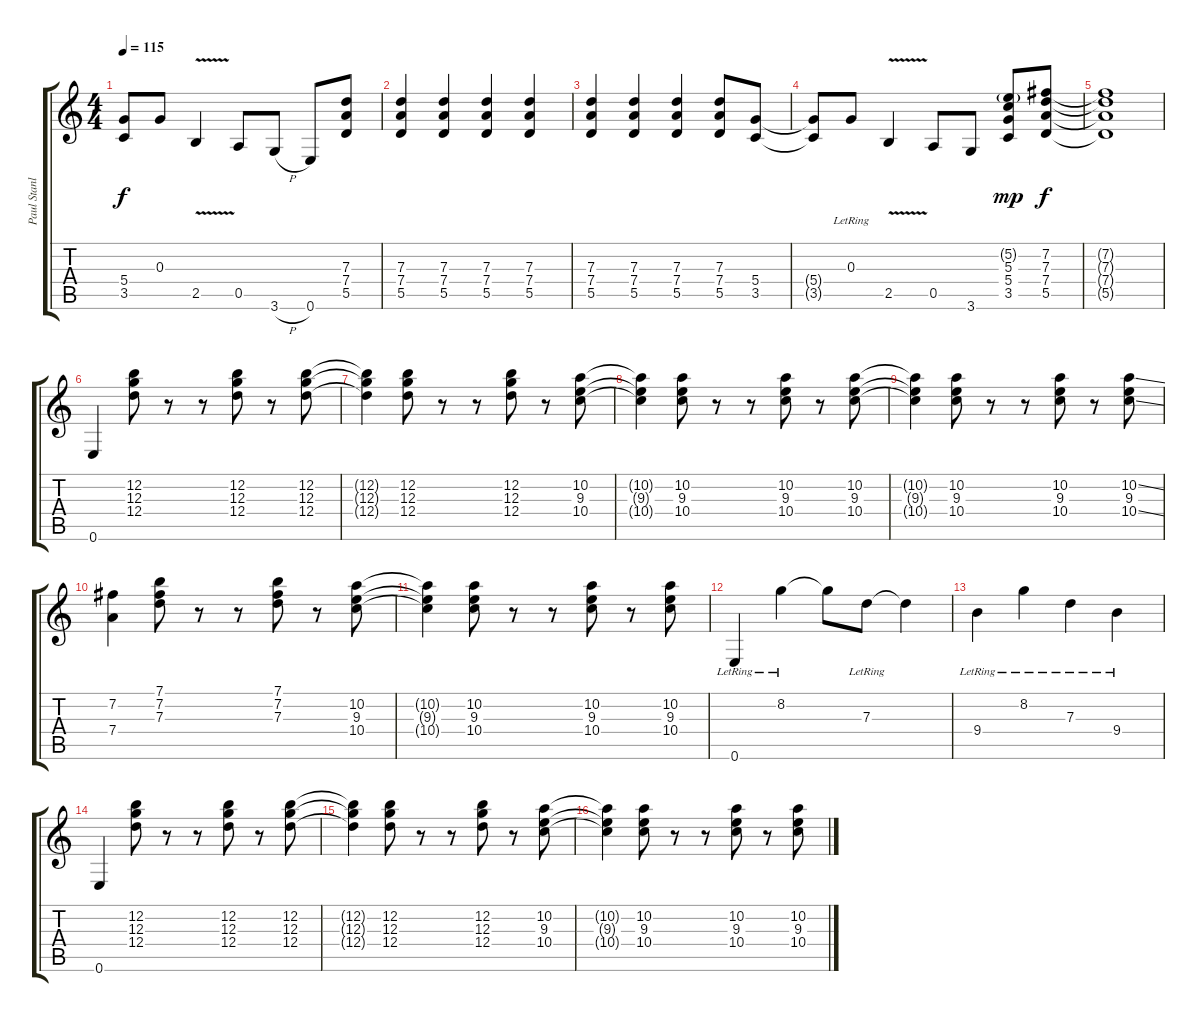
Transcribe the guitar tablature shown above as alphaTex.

\track ("Paul Stanley" "Paul Stanl") {instrument electricguitarclean}
\staff {score tabs}
\tuning (E4 B3 G3 D3 A2 E2) {hide}
\ts (4 4)
\tempo 115
\clef g2
\ks c
(5.4{t} 3.5{t}).8{dy f} 0.3.8 2.5{v}.4 0.5.8 3.6{h}.8 0.6.8 (7.3 7.4 5.5).8 |
(7.3 7.4 5.5).4 (7.3 7.4 5.5).4 (7.3 7.4 5.5).4 (7.3 7.4 5.5).4 |
(7.3 7.4 5.5).4 (7.3 7.4 5.5).4 (7.3 7.4 5.5).4 (7.3 7.4 5.5).8 (5.4 3.5).8 |
(5.4{t} 3.5{t}).8 0.3{lr}.8 2.5{v}.4 0.5.8 3.6.8 (5.2{g} 5.3 5.4 3.5).8{dy mp} (7.2 7.3 7.4 5.5).8{dy f} |
(7.2{t} 7.3{t} 7.4{t} 5.5{t}).1 |
0.6.4{instrument electricguitarclean} (12.2 12.3 12.4).8 r.8 r.8 (12.2 12.3 12.4).8 r.8 (12.2 12.3 12.4).8 |
(12.2{t} 12.3{t} 12.4{t}).4 (12.2 12.3 12.4).8 r.8 r.8 (12.2 12.3 12.4).8 r.8 (10.2 9.3 10.4).8 |
(10.2{t} 9.3{t} 10.4{t}).4 (10.2 9.3 10.4).8 r.8 r.8 (10.2 9.3 10.4).8 r.8 (10.2 9.3 10.4).8 |
(10.2{t} 9.3{t} 10.4{t}).4 (10.2 9.3 10.4).8 r.8 r.8 (10.2 9.3 10.4).8 r.8 (10.2{ss} 9.3 10.4{ss}).8 |
(7.2 7.4).4 (7.1 7.2 7.3).8 r.8 r.8 (7.1 7.2 7.3).8 r.8 (10.2 9.3 10.4).8 |
(10.2{t} 9.3{t} 10.4{t}).4 (10.2 9.3 10.4).8 r.8 r.8 (10.2 9.3 10.4).8 r.8 (10.2 9.3 10.4).8 |
0.6{lr}.4 8.2{lr}.4 8.2{t}.8 7.3{lr}.8 7.3{t}.4 |
9.4{lr}.4 8.2{lr}.4 7.3{lr}.4 9.4{lr}.4 |
0.6.4 (12.2 12.3 12.4).8 r.8 r.8 (12.2 12.3 12.4).8 r.8 (12.2 12.3 12.4).8 |
(12.2{t} 12.3{t} 12.4{t}).4 (12.2 12.3 12.4).8 r.8 r.8 (12.2 12.3 12.4).8 r.8 (10.2 9.3 10.4).8 |
(10.2{t} 9.3{t} 10.4{t}).4 (10.2 9.3 10.4).8 r.8 r.8 (10.2 9.3 10.4).8 r.8 (10.2 9.3 10.4).8
